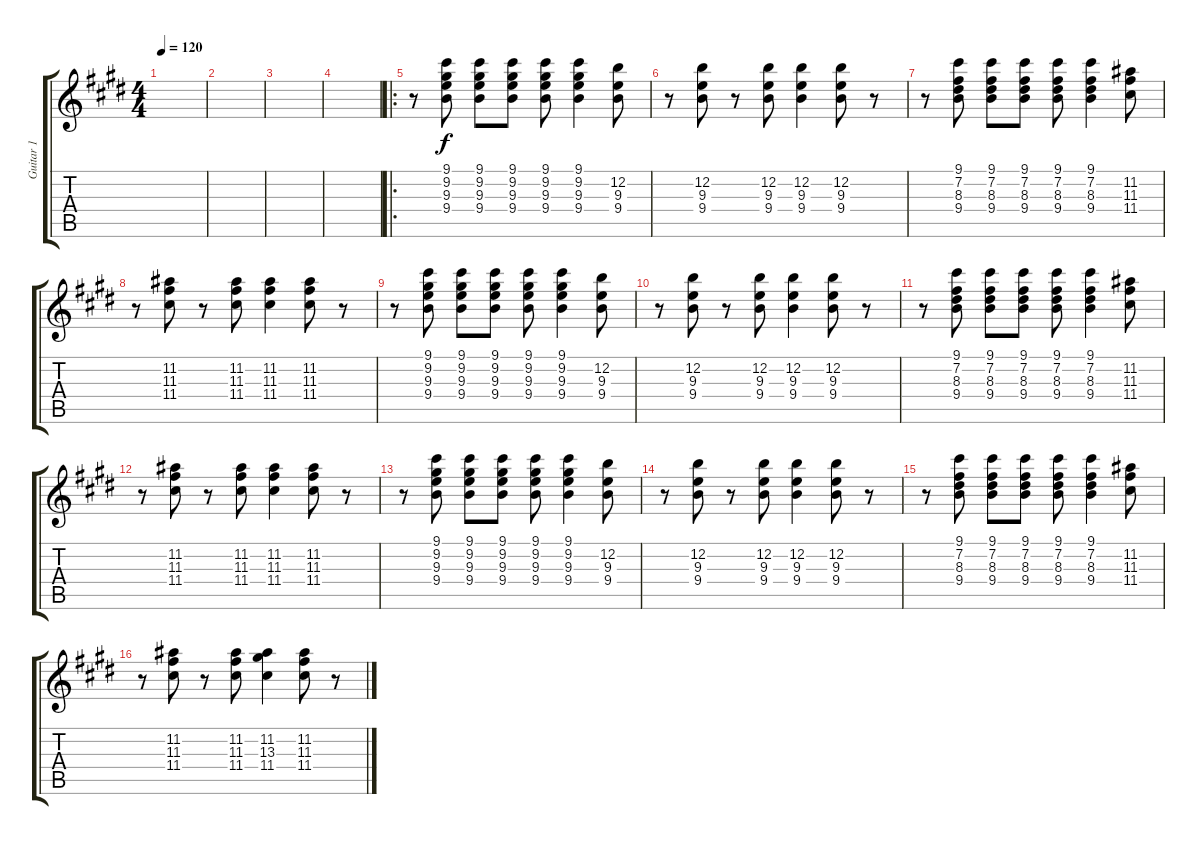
\track ("Guitar 1" "Guitar 1") {instrument distortionguitar}
\staff {score tabs}
\tuning (E4 B3 G3 D3 A2 E2) {hide}
\ts (4 4)
\tempo 120
\clef g2
\ks e
|
|
|
|
\ro
r.8 (9.1 9.2 9.3 9.4).8 (9.1 9.2 9.3 9.4).8 (9.1 9.2 9.3 9.4).8 (9.1 9.2 9.3 9.4).8 (9.1 9.2 9.3 9.4).4 (12.2 9.3 9.4).8 |
r.8 (12.2 9.3 9.4).8 r.8 (12.2 9.3 9.4).8 (12.2 9.3 9.4).4 (12.2 9.3 9.4).8 r.8 |
r.8 (9.1 7.2 8.3 9.4).8 (9.1 7.2 8.3 9.4).8 (9.1 7.2 8.3 9.4).8 (9.1 7.2 8.3 9.4).8 (9.1 7.2 8.3 9.4).4 (11.2 11.3 11.4).8 |
r.8 (11.2 11.3 11.4).8 r.8 (11.2 11.3 11.4).8 (11.2 11.3 11.4).4 (11.2 11.3 11.4).8 r.8 |
r.8 (9.1 9.2 9.3 9.4).8 (9.1 9.2 9.3 9.4).8 (9.1 9.2 9.3 9.4).8 (9.1 9.2 9.3 9.4).8 (9.1 9.2 9.3 9.4).4 (12.2 9.3 9.4).8 |
r.8 (12.2 9.3 9.4).8 r.8 (12.2 9.3 9.4).8 (12.2 9.3 9.4).4 (12.2 9.3 9.4).8 r.8 |
r.8 (9.1 7.2 8.3 9.4).8 (9.1 7.2 8.3 9.4).8 (9.1 7.2 8.3 9.4).8 (9.1 7.2 8.3 9.4).8 (9.1 7.2 8.3 9.4).4 (11.2 11.3 11.4).8 |
r.8 (11.2 11.3 11.4).8 r.8 (11.2 11.3 11.4).8 (11.2 11.3 11.4).4 (11.2 11.3 11.4).8 r.8 |
r.8 (9.1 9.2 9.3 9.4).8 (9.1 9.2 9.3 9.4).8 (9.1 9.2 9.3 9.4).8 (9.1 9.2 9.3 9.4).8 (9.1 9.2 9.3 9.4).4 (12.2 9.3 9.4).8 |
r.8 (12.2 9.3 9.4).8 r.8 (12.2 9.3 9.4).8 (12.2 9.3 9.4).4 (12.2 9.3 9.4).8 r.8 |
r.8 (9.1 7.2 8.3 9.4).8 (9.1 7.2 8.3 9.4).8 (9.1 7.2 8.3 9.4).8 (9.1 7.2 8.3 9.4).8 (9.1 7.2 8.3 9.4).4 (11.2 11.3 11.4).8 |
r.8 (11.2 11.3 11.4).8 r.8 (11.2 11.3 11.4).8 (11.2 13.3 11.4).4 (11.2 11.3 11.4).8 r.8
